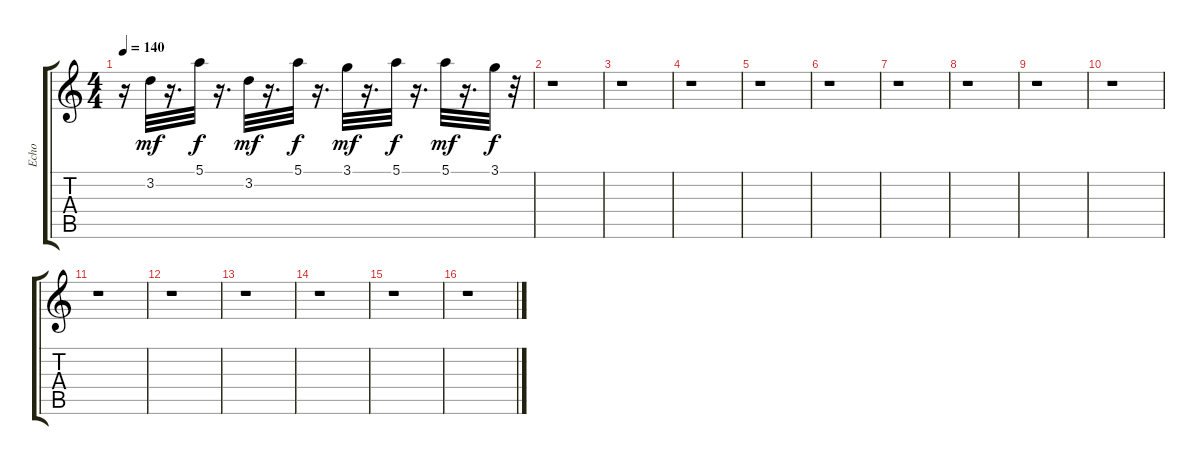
\track ("Echo" "Echo") {instrument distortionguitar}
\staff {score tabs}
\tuning (E4 B3 G3 D3 A2 E2) {hide}
\ts (4 4)
\tempo 140
\clef g2
\ks c
r.16{dy f} 3.2.32{dy mf} r.16{d} 5.1.32{dy f} r.16{d} 3.2.32{dy mf} r.16{d} 5.1.32{dy f} r.16{d} 3.1.32{dy mf} r.16{d} 5.1.32{dy f} r.16{d} 5.1.32{dy mf} r.16{d} 3.1.32{dy f} r.32 |
r.1 |
r.1 |
r.1 |
r.1 |
r.1 |
r.1 |
r.1 |
r.1 |
r.1 |
r.1 |
r.1 |
r.1 |
r.1 |
r.1 |
r.1
